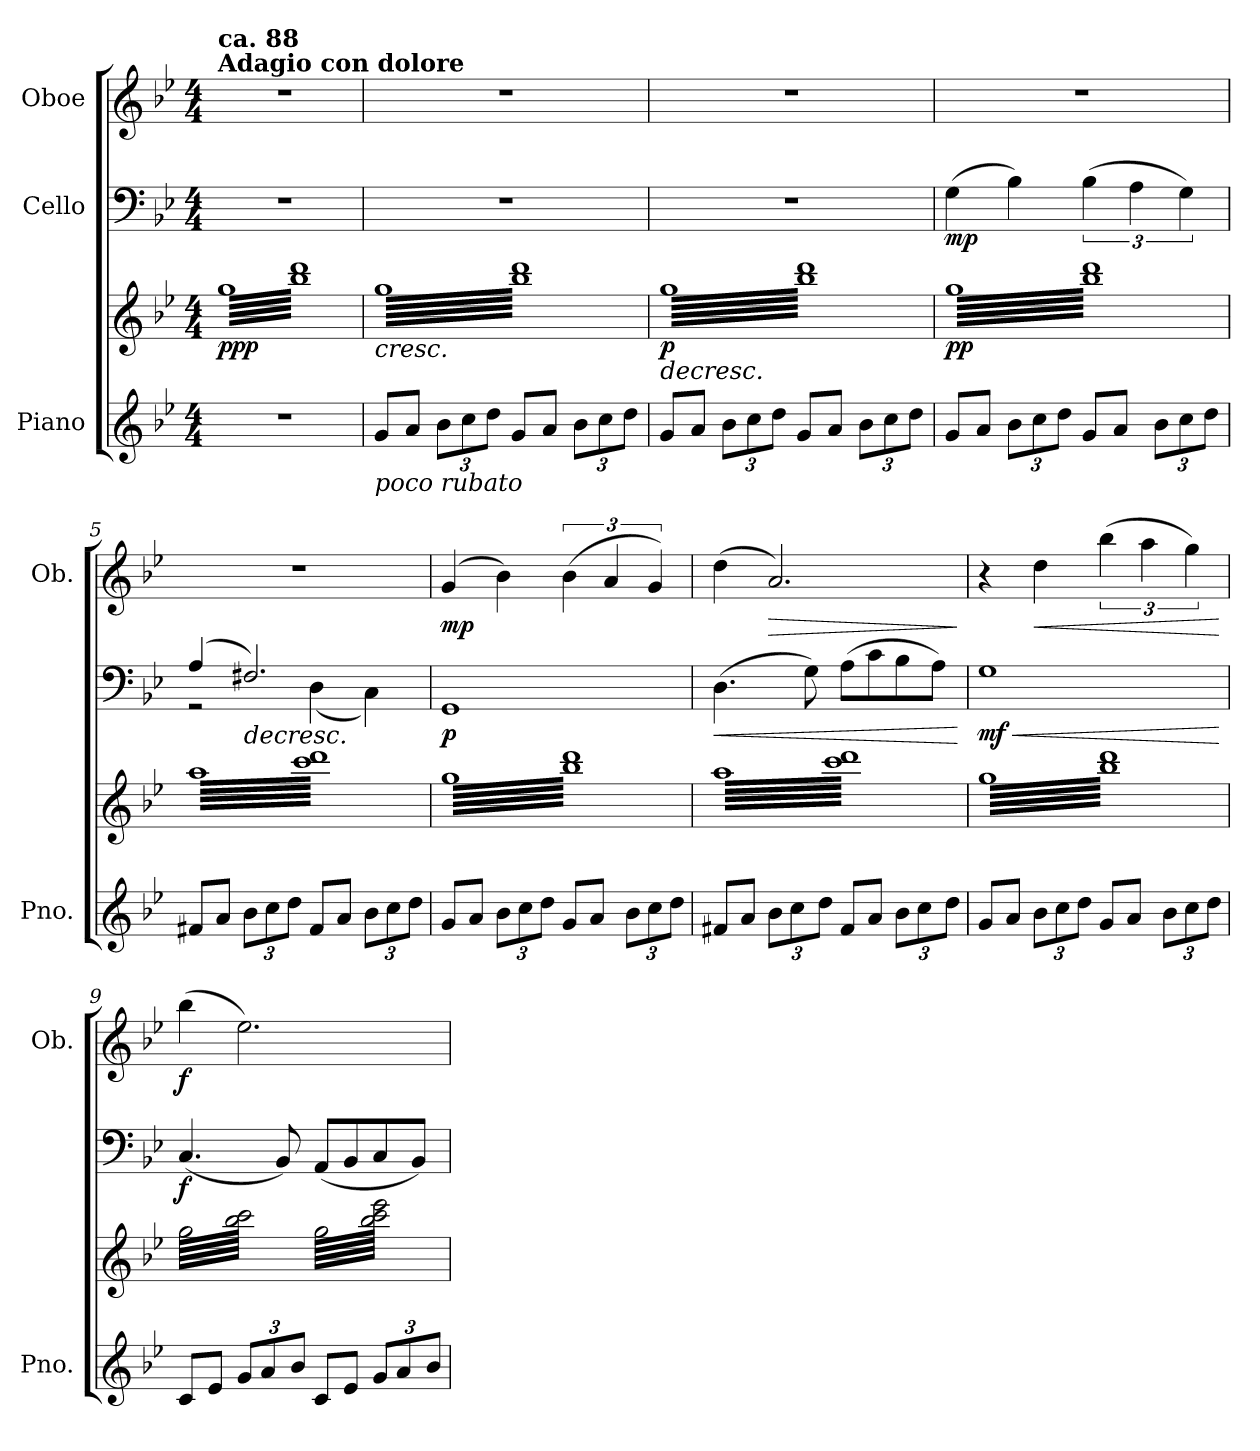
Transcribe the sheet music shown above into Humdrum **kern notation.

**kern	**kern	**dynam	**kern	**dynam	**kern	**dynam
*part3	*part3	*part3	*part2	*part2	*part1	*part1
*staff4	*staff3	*staff3/4	*staff2	*staff2	*staff1	*staff1
*I"Piano	*	*	*I"Cello	*	*I"Oboe	*
*I'Pno.	*	*	*	*	*I'Ob.	*
*clefG2	*clefG2	*	*clefF4	*	*clefG2	*
*k[b-e-]	*k[b-e-]	*	*k[b-e-]	*	*k[b-e-]	*
*M4/4	*M4/4	*	*M4/4	*	*M4/4	*
=1	=1	=1	=1	=1	=1	=1
!	!	!	!	!	!LO:TX:a:B:t=Adagio con dolore	!
!	!	!	!	!	!LO:TX:a:B:t=ca. 88	!
!	!	!LO:DY:b	!	!	!	!
*	*tremolo	*	*	*	*	*
1r	64ggLLLL	ppp	1r	.	1r	.
.	64bb- 64ddd	.	.	.	.	.
.	64gg	.	.	.	.	.
.	64bb- 64ddd	.	.	.	.	.
.	64gg	.	.	.	.	.
.	64bb- 64ddd	.	.	.	.	.
.	64gg	.	.	.	.	.
.	64bb- 64ddd	.	.	.	.	.
.	64gg	.	.	.	.	.
.	64bb- 64ddd	.	.	.	.	.
.	64gg	.	.	.	.	.
.	64bb- 64ddd	.	.	.	.	.
.	64gg	.	.	.	.	.
.	64bb- 64ddd	.	.	.	.	.
.	64gg	.	.	.	.	.
.	64bb- 64ddd	.	.	.	.	.
.	64gg	.	.	.	.	.
.	64bb- 64ddd	.	.	.	.	.
.	64gg	.	.	.	.	.
.	64bb- 64ddd	.	.	.	.	.
.	64gg	.	.	.	.	.
.	64bb- 64ddd	.	.	.	.	.
.	64gg	.	.	.	.	.
.	64bb- 64ddd	.	.	.	.	.
.	64gg	.	.	.	.	.
.	64bb- 64ddd	.	.	.	.	.
.	64gg	.	.	.	.	.
.	64bb- 64ddd	.	.	.	.	.
.	64gg	.	.	.	.	.
.	64bb- 64ddd	.	.	.	.	.
.	64gg	.	.	.	.	.
.	64bb- 64ddd	.	.	.	.	.
.	64gg	.	.	.	.	.
.	64bb- 64ddd	.	.	.	.	.
.	64gg	.	.	.	.	.
.	64bb- 64ddd	.	.	.	.	.
.	64gg	.	.	.	.	.
.	64bb- 64ddd	.	.	.	.	.
.	64gg	.	.	.	.	.
.	64bb- 64ddd	.	.	.	.	.
.	64gg	.	.	.	.	.
.	64bb- 64ddd	.	.	.	.	.
.	64gg	.	.	.	.	.
.	64bb- 64ddd	.	.	.	.	.
.	64gg	.	.	.	.	.
.	64bb- 64ddd	.	.	.	.	.
.	64gg	.	.	.	.	.
.	64bb- 64ddd	.	.	.	.	.
.	64gg	.	.	.	.	.
.	64bb- 64ddd	.	.	.	.	.
.	64gg	.	.	.	.	.
.	64bb- 64ddd	.	.	.	.	.
.	64gg	.	.	.	.	.
.	64bb- 64ddd	.	.	.	.	.
.	64gg	.	.	.	.	.
.	64bb- 64ddd	.	.	.	.	.
.	64gg	.	.	.	.	.
.	64bb- 64ddd	.	.	.	.	.
.	64gg	.	.	.	.	.
.	64bb- 64ddd	.	.	.	.	.
.	64gg	.	.	.	.	.
.	64bb- 64ddd	.	.	.	.	.
.	64gg	.	.	.	.	.
.	64bb- 64dddJJJJ	.	.	.	.	.
=2	=2	=2	=2	=2	=2	=2
!LO:TX:b:i:t=poco rubato	!	!	!	!	!	!
!	!	!LO:HP:b	!	!	!	!
8g/L	64ggLLLL	<	1r	.	1r	.
.	64bb- 64ddd	.	.	.	.	.
.	64gg	.	.	.	.	.
.	64bb- 64ddd	.	.	.	.	.
.	64gg	.	.	.	.	.
.	64bb- 64ddd	.	.	.	.	.
.	64gg	.	.	.	.	.
.	64bb- 64ddd	.	.	.	.	.
8a/J	64gg	.	.	.	.	.
.	64bb- 64ddd	.	.	.	.	.
.	64gg	.	.	.	.	.
.	64bb- 64ddd	.	.	.	.	.
.	64gg	.	.	.	.	.
.	64bb- 64ddd	.	.	.	.	.
.	64gg	.	.	.	.	.
.	64bb- 64ddd	.	.	.	.	.
*Xbrackettup	*	*	*	*	*	*
12b-\L	64gg	.	.	.	.	.
.	64bb- 64ddd	.	.	.	.	.
.	64gg	.	.	.	.	.
.	64bb- 64ddd	.	.	.	.	.
.	64gg	.	.	.	.	.
.	64bb- 64ddd	.	.	.	.	.
12cc\	.	.	.	.	.	.
.	64gg	.	.	.	.	.
.	64bb- 64ddd	.	.	.	.	.
.	64gg	.	.	.	.	.
.	64bb- 64ddd	.	.	.	.	.
.	64gg	.	.	.	.	.
12dd\J	.	.	.	.	.	.
.	64bb- 64ddd	.	.	.	.	.
.	64gg	.	.	.	.	.
.	64bb- 64ddd	.	.	.	.	.
.	64gg	.	.	.	.	.
.	64bb- 64ddd	.	.	.	.	.
8g/L	64gg	.	.	.	.	.
.	64bb- 64ddd	.	.	.	.	.
.	64gg	.	.	.	.	.
.	64bb- 64ddd	.	.	.	.	.
.	64gg	.	.	.	.	.
.	64bb- 64ddd	.	.	.	.	.
.	64gg	.	.	.	.	.
.	64bb- 64ddd	.	.	.	.	.
8a/J	64gg	.	.	.	.	.
.	64bb- 64ddd	.	.	.	.	.
.	64gg	.	.	.	.	.
.	64bb- 64ddd	.	.	.	.	.
.	64gg	.	.	.	.	.
.	64bb- 64ddd	.	.	.	.	.
.	64gg	.	.	.	.	.
.	64bb- 64ddd	.	.	.	.	.
12b-\L	64gg	.	.	.	.	.
.	64bb- 64ddd	.	.	.	.	.
.	64gg	.	.	.	.	.
.	64bb- 64ddd	.	.	.	.	.
.	64gg	.	.	.	.	.
.	64bb- 64ddd	.	.	.	.	.
12cc\	.	.	.	.	.	.
.	64gg	.	.	.	.	.
.	64bb- 64ddd	.	.	.	.	.
.	64gg	.	.	.	.	.
.	64bb- 64ddd	.	.	.	.	.
.	64gg	.	.	.	.	.
12dd\J	.	.	.	.	.	.
.	64bb- 64ddd	.	.	.	.	.
.	64gg	.	.	.	.	.
.	64bb- 64ddd	.	.	.	.	.
.	64gg	.	.	.	.	.
.	64bb- 64dddJJJJ	.	.	.	.	.
=3	=3	=3	=3	=3	=3	=3
!	!	!LO:HP:b	!	!	!	!
!	!	!LO:DY:n=1:b	!	!	!	!
8g/L	64ggLLLL	> p	1r	.	1r	.
.	64bb- 64ddd	.	.	.	.	.
.	64gg	.	.	.	.	.
.	64bb- 64ddd	.	.	.	.	.
.	64gg	.	.	.	.	.
.	64bb- 64ddd	.	.	.	.	.
.	64gg	.	.	.	.	.
.	64bb- 64ddd	.	.	.	.	.
8a/J	64gg	.	.	.	.	.
.	64bb- 64ddd	.	.	.	.	.
.	64gg	.	.	.	.	.
.	64bb- 64ddd	.	.	.	.	.
.	64gg	.	.	.	.	.
.	64bb- 64ddd	.	.	.	.	.
.	64gg	.	.	.	.	.
.	64bb- 64ddd	.	.	.	.	.
12b-\L	64gg	.	.	.	.	.
.	64bb- 64ddd	.	.	.	.	.
.	64gg	.	.	.	.	.
.	64bb- 64ddd	.	.	.	.	.
.	64gg	.	.	.	.	.
.	64bb- 64ddd	.	.	.	.	.
12cc\	.	.	.	.	.	.
.	64gg	.	.	.	.	.
.	64bb- 64ddd	.	.	.	.	.
.	64gg	.	.	.	.	.
.	64bb- 64ddd	.	.	.	.	.
.	64gg	.	.	.	.	.
12dd\J	.	.	.	.	.	.
.	64bb- 64ddd	.	.	.	.	.
.	64gg	.	.	.	.	.
.	64bb- 64ddd	.	.	.	.	.
.	64gg	.	.	.	.	.
.	64bb- 64ddd	.	.	.	.	.
8g/L	64gg	.	.	.	.	.
.	64bb- 64ddd	.	.	.	.	.
.	64gg	.	.	.	.	.
.	64bb- 64ddd	.	.	.	.	.
.	64gg	.	.	.	.	.
.	64bb- 64ddd	.	.	.	.	.
.	64gg	.	.	.	.	.
.	64bb- 64ddd	.	.	.	.	.
8a/J	64gg	.	.	.	.	.
.	64bb- 64ddd	.	.	.	.	.
.	64gg	.	.	.	.	.
.	64bb- 64ddd	.	.	.	.	.
.	64gg	.	.	.	.	.
.	64bb- 64ddd	.	.	.	.	.
.	64gg	.	.	.	.	.
.	64bb- 64ddd	.	.	.	.	.
12b-\L	64gg	.	.	.	.	.
.	64bb- 64ddd	.	.	.	.	.
.	64gg	.	.	.	.	.
.	64bb- 64ddd	.	.	.	.	.
.	64gg	.	.	.	.	.
.	64bb- 64ddd	.	.	.	.	.
12cc\	.	.	.	.	.	.
.	64gg	.	.	.	.	.
.	64bb- 64ddd	.	.	.	.	.
.	64gg	.	.	.	.	.
.	64bb- 64ddd	.	.	.	.	.
.	64gg	.	.	.	.	.
12dd\J	.	.	.	.	.	.
.	64bb- 64ddd	.	.	.	.	.
.	64gg	.	.	.	.	.
.	64bb- 64ddd	.	.	.	.	.
.	64gg	.	.	.	.	.
.	64bb- 64dddJJJJ	.	.	.	.	.
.	.	[	.	.	.	.
=4	=4	=4	=4	=4	=4	=4
!	!	!LO:DY:b	!	!LO:DY:b	!	!
8g/L	64ggLLLL	pp	(4G\	mp	1r	.
.	64bb- 64ddd	.	.	.	.	.
.	64gg	.	.	.	.	.
.	64bb- 64ddd	.	.	.	.	.
.	64gg	.	.	.	.	.
.	64bb- 64ddd	.	.	.	.	.
.	64gg	.	.	.	.	.
.	64bb- 64ddd	.	.	.	.	.
8a/J	64gg	.	.	.	.	.
.	64bb- 64ddd	.	.	.	.	.
.	64gg	.	.	.	.	.
.	64bb- 64ddd	.	.	.	.	.
.	64gg	.	.	.	.	.
.	64bb- 64ddd	.	.	.	.	.
.	64gg	.	.	.	.	.
.	64bb- 64ddd	.	.	.	.	.
12b-\L	64gg	.	4B-\)	.	.	.
.	64bb- 64ddd	.	.	.	.	.
.	64gg	.	.	.	.	.
.	64bb- 64ddd	.	.	.	.	.
.	64gg	.	.	.	.	.
.	64bb- 64ddd	.	.	.	.	.
12cc\	.	.	.	.	.	.
.	64gg	.	.	.	.	.
.	64bb- 64ddd	.	.	.	.	.
.	64gg	.	.	.	.	.
.	64bb- 64ddd	.	.	.	.	.
.	64gg	.	.	.	.	.
12dd\J	.	.	.	.	.	.
.	64bb- 64ddd	.	.	.	.	.
.	64gg	.	.	.	.	.
.	64bb- 64ddd	.	.	.	.	.
.	64gg	.	.	.	.	.
.	64bb- 64ddd	.	.	.	.	.
8g/L	64gg	.	(6B-\	.	.	.
.	64bb- 64ddd	.	.	.	.	.
.	64gg	.	.	.	.	.
.	64bb- 64ddd	.	.	.	.	.
.	64gg	.	.	.	.	.
.	64bb- 64ddd	.	.	.	.	.
.	64gg	.	.	.	.	.
.	64bb- 64ddd	.	.	.	.	.
8a/J	64gg	.	.	.	.	.
.	64bb- 64ddd	.	.	.	.	.
.	64gg	.	.	.	.	.
.	.	.	6A\	.	.	.
.	64bb- 64ddd	.	.	.	.	.
.	64gg	.	.	.	.	.
.	64bb- 64ddd	.	.	.	.	.
.	64gg	.	.	.	.	.
.	64bb- 64ddd	.	.	.	.	.
12b-\L	64gg	.	.	.	.	.
.	64bb- 64ddd	.	.	.	.	.
.	64gg	.	.	.	.	.
.	64bb- 64ddd	.	.	.	.	.
.	64gg	.	.	.	.	.
.	64bb- 64ddd	.	.	.	.	.
12cc\	.	.	6G\)	.	.	.
.	64gg	.	.	.	.	.
.	64bb- 64ddd	.	.	.	.	.
.	64gg	.	.	.	.	.
.	64bb- 64ddd	.	.	.	.	.
.	64gg	.	.	.	.	.
12dd\J	.	.	.	.	.	.
.	64bb- 64ddd	.	.	.	.	.
.	64gg	.	.	.	.	.
.	64bb- 64ddd	.	.	.	.	.
.	64gg	.	.	.	.	.
.	64bb- 64dddJJJJ	.	.	.	.	.
!!LO:LB:g=z
=5	=5	=5	=5	=5	=5	=5
*	*	*	*^	*	*	*
8f#X/L	64aaLLLL	.	(4A/	2r	.	1r	.
.	64ccc 64ddd	.	.	.	.	.	.
.	64aa	.	.	.	.	.	.
.	64ccc 64ddd	.	.	.	.	.	.
.	64aa	.	.	.	.	.	.
.	64ccc 64ddd	.	.	.	.	.	.
.	64aa	.	.	.	.	.	.
.	64ccc 64ddd	.	.	.	.	.	.
8a/J	64aa	.	.	.	.	.	.
.	64ccc 64ddd	.	.	.	.	.	.
.	64aa	.	.	.	.	.	.
.	64ccc 64ddd	.	.	.	.	.	.
.	64aa	.	.	.	.	.	.
.	64ccc 64ddd	.	.	.	.	.	.
.	64aa	.	.	.	.	.	.
.	64ccc 64ddd	.	.	.	.	.	.
!	!	!	!	!	!LO:HP:b	!	!
12b-\L	64aa	.	2.F#X/)	.	>	.	.
.	64ccc 64ddd	.	.	.	.	.	.
.	64aa	.	.	.	.	.	.
.	64ccc 64ddd	.	.	.	.	.	.
.	64aa	.	.	.	.	.	.
.	64ccc 64ddd	.	.	.	.	.	.
12cc\	.	.	.	.	.	.	.
.	64aa	.	.	.	.	.	.
.	64ccc 64ddd	.	.	.	.	.	.
.	64aa	.	.	.	.	.	.
.	64ccc 64ddd	.	.	.	.	.	.
.	64aa	.	.	.	.	.	.
12dd\J	.	.	.	.	.	.	.
.	64ccc 64ddd	.	.	.	.	.	.
.	64aa	.	.	.	.	.	.
.	64ccc 64ddd	.	.	.	.	.	.
.	64aa	.	.	.	.	.	.
.	64ccc 64ddd	.	.	.	.	.	.
8f#/L	64aa	.	.	(4D\	.	.	.
.	64ccc 64ddd	.	.	.	.	.	.
.	64aa	.	.	.	.	.	.
.	64ccc 64ddd	.	.	.	.	.	.
.	64aa	.	.	.	.	.	.
.	64ccc 64ddd	.	.	.	.	.	.
.	64aa	.	.	.	.	.	.
.	64ccc 64ddd	.	.	.	.	.	.
8a/J	64aa	.	.	.	.	.	.
.	64ccc 64ddd	.	.	.	.	.	.
.	64aa	.	.	.	.	.	.
.	64ccc 64ddd	.	.	.	.	.	.
.	64aa	.	.	.	.	.	.
.	64ccc 64ddd	.	.	.	.	.	.
.	64aa	.	.	.	.	.	.
.	64ccc 64ddd	.	.	.	.	.	.
12b-\L	64aa	.	.	4C\)	.	.	.
.	64ccc 64ddd	.	.	.	.	.	.
.	64aa	.	.	.	.	.	.
.	64ccc 64ddd	.	.	.	.	.	.
.	64aa	.	.	.	.	.	.
.	64ccc 64ddd	.	.	.	.	.	.
12cc\	.	.	.	.	.	.	.
.	64aa	.	.	.	.	.	.
.	64ccc 64ddd	.	.	.	.	.	.
.	64aa	.	.	.	.	.	.
.	64ccc 64ddd	.	.	.	.	.	.
.	64aa	.	.	.	.	.	.
12dd\J	.	.	.	.	.	.	.
.	64ccc 64ddd	.	.	.	.	.	.
.	64aa	.	.	.	.	.	.
.	64ccc 64ddd	.	.	.	.	.	.
.	64aa	.	.	.	.	.	.
.	64ccc 64dddJJJJ	.	.	.	.	.	.
*	*	*	*v	*v	*	*	*
=6	=6	=6	=6	=6	=6	=6
!	!	!	!	!LO:DY:b	!	!LO:DY:b
8g/L	64ggLLLL	.	1GG	p	(4g/	mp
.	64bb- 64ddd	.	.	.	.	.
.	64gg	.	.	.	.	.
.	64bb- 64ddd	.	.	.	.	.
.	64gg	.	.	.	.	.
.	64bb- 64ddd	.	.	.	.	.
.	64gg	.	.	.	.	.
.	64bb- 64ddd	.	.	.	.	.
8a/J	64gg	.	.	.	.	.
.	64bb- 64ddd	.	.	.	.	.
.	64gg	.	.	.	.	.
.	64bb- 64ddd	.	.	.	.	.
.	64gg	.	.	.	.	.
.	64bb- 64ddd	.	.	.	.	.
.	64gg	.	.	.	.	.
.	64bb- 64ddd	.	.	.	.	.
12b-\L	64gg	.	.	.	4b-\)	.
.	64bb- 64ddd	.	.	.	.	.
.	64gg	.	.	.	.	.
.	64bb- 64ddd	.	.	.	.	.
.	64gg	.	.	.	.	.
.	64bb- 64ddd	.	.	.	.	.
12cc\	.	.	.	.	.	.
.	64gg	.	.	.	.	.
.	64bb- 64ddd	.	.	.	.	.
.	64gg	.	.	.	.	.
.	64bb- 64ddd	.	.	.	.	.
.	64gg	.	.	.	.	.
12dd\J	.	.	.	.	.	.
.	64bb- 64ddd	.	.	.	.	.
.	64gg	.	.	.	.	.
.	64bb- 64ddd	.	.	.	.	.
.	64gg	.	.	.	.	.
.	64bb- 64ddd	.	.	.	.	.
8g/L	64gg	.	.	.	(6b-\	.
.	64bb- 64ddd	.	.	.	.	.
.	64gg	.	.	.	.	.
.	64bb- 64ddd	.	.	.	.	.
.	64gg	.	.	.	.	.
.	64bb- 64ddd	.	.	.	.	.
.	64gg	.	.	.	.	.
.	64bb- 64ddd	.	.	.	.	.
8a/J	64gg	.	.	.	.	.
.	64bb- 64ddd	.	.	.	.	.
.	64gg	.	.	.	.	.
.	.	.	.	.	6a/	.
.	64bb- 64ddd	.	.	.	.	.
.	64gg	.	.	.	.	.
.	64bb- 64ddd	.	.	.	.	.
.	64gg	.	.	.	.	.
.	64bb- 64ddd	.	.	.	.	.
12b-\L	64gg	.	.	.	.	.
.	64bb- 64ddd	.	.	.	.	.
.	64gg	.	.	.	.	.
.	64bb- 64ddd	.	.	.	.	.
.	64gg	.	.	.	.	.
.	64bb- 64ddd	.	.	.	.	.
12cc\	.	.	.	.	6g/)	.
.	64gg	.	.	.	.	.
.	64bb- 64ddd	.	.	.	.	.
.	64gg	.	.	.	.	.
.	64bb- 64ddd	.	.	.	.	.
.	64gg	.	.	.	.	.
12dd\J	.	.	.	.	.	.
.	64bb- 64ddd	.	.	.	.	.
.	64gg	.	.	.	.	.
.	64bb- 64ddd	.	.	.	.	.
.	64gg	.	.	.	.	.
.	64bb- 64dddJJJJ	.	.	.	.	.
=7	=7	=7	=7	=7	=7	=7
!	!	!	!	!LO:HP:b	!	!
8f#X/L	64aaLLLL	.	(4.D\	<	(4dd\	.
.	64ccc 64ddd	.	.	.	.	.
.	64aa	.	.	.	.	.
.	64ccc 64ddd	.	.	.	.	.
.	64aa	.	.	.	.	.
.	64ccc 64ddd	.	.	.	.	.
.	64aa	.	.	.	.	.
.	64ccc 64ddd	.	.	.	.	.
8a/J	64aa	.	.	.	.	.
.	64ccc 64ddd	.	.	.	.	.
.	64aa	.	.	.	.	.
.	64ccc 64ddd	.	.	.	.	.
.	64aa	.	.	.	.	.
.	64ccc 64ddd	.	.	.	.	.
.	64aa	.	.	.	.	.
.	64ccc 64ddd	.	.	.	.	.
!	!	!	!	!	!	!LO:HP:b
12b-\L	64aa	.	.	.	2.a/)	>
.	64ccc 64ddd	.	.	.	.	.
.	64aa	.	.	.	.	.
.	64ccc 64ddd	.	.	.	.	.
.	64aa	.	.	.	.	.
.	64ccc 64ddd	.	.	.	.	.
12cc\	.	.	.	.	.	.
.	64aa	.	.	.	.	.
.	64ccc 64ddd	.	.	.	.	.
.	64aa	.	8G\)	.	.	.
.	64ccc 64ddd	.	.	.	.	.
.	64aa	.	.	.	.	.
12dd\J	.	.	.	.	.	.
.	64ccc 64ddd	.	.	.	.	.
.	64aa	.	.	.	.	.
.	64ccc 64ddd	.	.	.	.	.
.	64aa	.	.	.	.	.
.	64ccc 64ddd	.	.	.	.	.
8f#/L	64aa	.	(8A\L	.	.	.
.	64ccc 64ddd	.	.	.	.	.
.	64aa	.	.	.	.	.
.	64ccc 64ddd	.	.	.	.	.
.	64aa	.	.	.	.	.
.	64ccc 64ddd	.	.	.	.	.
.	64aa	.	.	.	.	.
.	64ccc 64ddd	.	.	.	.	.
8a/J	64aa	.	8c\	.	.	.
.	64ccc 64ddd	.	.	.	.	.
.	64aa	.	.	.	.	.
.	64ccc 64ddd	.	.	.	.	.
.	64aa	.	.	.	.	.
.	64ccc 64ddd	.	.	.	.	.
.	64aa	.	.	.	.	.
.	64ccc 64ddd	.	.	.	.	.
12b-\L	64aa	.	8B-\	.	.	.
.	64ccc 64ddd	.	.	.	.	.
.	64aa	.	.	.	.	.
.	64ccc 64ddd	.	.	.	.	.
.	64aa	.	.	.	.	.
.	64ccc 64ddd	.	.	.	.	.
12cc\	.	.	.	.	.	.
.	64aa	.	.	.	.	.
.	64ccc 64ddd	.	.	.	.	.
.	64aa	.	8A\J)	.	.	.
.	64ccc 64ddd	.	.	.	.	.
.	64aa	.	.	.	.	.
12dd\J	.	.	.	.	.	.
.	64ccc 64ddd	.	.	.	.	.
.	64aa	.	.	.	.	.
.	64ccc 64ddd	.	.	.	.	.
.	64aa	.	.	.	.	.
.	64ccc 64dddJJJJ	.	.	.	.	.
.	.	.	.	] [	.	]
!!LO:LB:g=z
=8	=8	=8	=8	=8	=8	=8
!	!	!	!	!LO:HP:b	!	!
!	!	!	!	!LO:DY:n=1:b	!	!
8g/L	64ggLLLL	.	1G	< mf	4r	.
.	64bb- 64ddd	.	.	.	.	.
.	64gg	.	.	.	.	.
.	64bb- 64ddd	.	.	.	.	.
.	64gg	.	.	.	.	.
.	64bb- 64ddd	.	.	.	.	.
.	64gg	.	.	.	.	.
.	64bb- 64ddd	.	.	.	.	.
8a/J	64gg	.	.	.	.	.
.	64bb- 64ddd	.	.	.	.	.
.	64gg	.	.	.	.	.
.	64bb- 64ddd	.	.	.	.	.
.	64gg	.	.	.	.	.
.	64bb- 64ddd	.	.	.	.	.
.	64gg	.	.	.	.	.
.	64bb- 64ddd	.	.	.	.	.
!	!	!	!	!	!	!LO:HP:b
12b-\L	64gg	.	.	.	4dd\	<
.	64bb- 64ddd	.	.	.	.	.
.	64gg	.	.	.	.	.
.	64bb- 64ddd	.	.	.	.	.
.	64gg	.	.	.	.	.
.	64bb- 64ddd	.	.	.	.	.
12cc\	.	.	.	.	.	.
.	64gg	.	.	.	.	.
.	64bb- 64ddd	.	.	.	.	.
.	64gg	.	.	.	.	.
.	64bb- 64ddd	.	.	.	.	.
.	64gg	.	.	.	.	.
12dd\J	.	.	.	.	.	.
.	64bb- 64ddd	.	.	.	.	.
.	64gg	.	.	.	.	.
.	64bb- 64ddd	.	.	.	.	.
.	64gg	.	.	.	.	.
.	64bb- 64ddd	.	.	.	.	.
8g/L	64gg	.	.	.	(6bb-\	.
.	64bb- 64ddd	.	.	.	.	.
.	64gg	.	.	.	.	.
.	64bb- 64ddd	.	.	.	.	.
.	64gg	.	.	.	.	.
.	64bb- 64ddd	.	.	.	.	.
.	64gg	.	.	.	.	.
.	64bb- 64ddd	.	.	.	.	.
8a/J	64gg	.	.	.	.	.
.	64bb- 64ddd	.	.	.	.	.
.	64gg	.	.	.	.	.
.	.	.	.	.	6aa\	.
.	64bb- 64ddd	.	.	.	.	.
.	64gg	.	.	.	.	.
.	64bb- 64ddd	.	.	.	.	.
.	64gg	.	.	.	.	.
.	64bb- 64ddd	.	.	.	.	.
12b-\L	64gg	.	.	.	.	.
.	64bb- 64ddd	.	.	.	.	.
.	64gg	.	.	.	.	.
.	64bb- 64ddd	.	.	.	.	.
.	64gg	.	.	.	.	.
.	64bb- 64ddd	.	.	.	.	.
12cc\	.	.	.	.	6gg\)	.
.	64gg	.	.	.	.	.
.	64bb- 64ddd	.	.	.	.	.
.	64gg	.	.	.	.	.
.	64bb- 64ddd	.	.	.	.	.
.	64gg	.	.	.	.	.
12dd\J	.	.	.	.	.	.
.	64bb- 64ddd	.	.	.	.	.
.	64gg	.	.	.	.	.
.	64bb- 64ddd	.	.	.	.	.
.	64gg	.	.	.	.	.
.	64bb- 64dddJJJJ	.	.	.	.	.
.	.	]	.	[	.	[
=9	=9	=9	=9	=9	=9	=9
!	!	!	!	!LO:DY:b	!	!LO:DY:b
8c/L	64gg\LLLL	.	(4.C/	f	(4bb-\	f
.	64bb-\ 64ccc\	.	.	.	.	.
.	64gg\	.	.	.	.	.
.	64bb-\ 64ccc\	.	.	.	.	.
.	64gg\	.	.	.	.	.
.	64bb-\ 64ccc\	.	.	.	.	.
.	64gg\	.	.	.	.	.
.	64bb-\ 64ccc\	.	.	.	.	.
8e-/J	64gg\	.	.	.	.	.
.	64bb-\ 64ccc\	.	.	.	.	.
.	64gg\	.	.	.	.	.
.	64bb-\ 64ccc\	.	.	.	.	.
.	64gg\	.	.	.	.	.
.	64bb-\ 64ccc\	.	.	.	.	.
.	64gg\	.	.	.	.	.
.	64bb-\ 64ccc\	.	.	.	.	.
12g/L	64gg\	.	.	.	2.ee-\)	.
.	64bb-\ 64ccc\	.	.	.	.	.
.	64gg\	.	.	.	.	.
.	64bb-\ 64ccc\	.	.	.	.	.
.	64gg\	.	.	.	.	.
.	64bb-\ 64ccc\	.	.	.	.	.
12a/	.	.	.	.	.	.
.	64gg\	.	.	.	.	.
.	64bb-\ 64ccc\	.	.	.	.	.
.	64gg\	.	8BB-/)	.	.	.
.	64bb-\ 64ccc\	.	.	.	.	.
.	64gg\	.	.	.	.	.
12b-/J	.	.	.	.	.	.
.	64bb-\ 64ccc\	.	.	.	.	.
.	64gg\	.	.	.	.	.
.	64bb-\ 64ccc\	.	.	.	.	.
.	64gg\	.	.	.	.	.
.	64bb-\ 64ccc\JJJJ	.	.	.	.	.
8c/L	64gg\LLLL	.	(8AA/L	.	.	.
.	64bb-\ 64ccc\ 64eee-\	.	.	.	.	.
.	64gg\	.	.	.	.	.
.	64bb-\ 64ccc\ 64eee-\	.	.	.	.	.
.	64gg\	.	.	.	.	.
.	64bb-\ 64ccc\ 64eee-\	.	.	.	.	.
.	64gg\	.	.	.	.	.
.	64bb-\ 64ccc\ 64eee-\	.	.	.	.	.
8e-/J	64gg\	.	8BB-/	.	.	.
.	64bb-\ 64ccc\ 64eee-\	.	.	.	.	.
.	64gg\	.	.	.	.	.
.	64bb-\ 64ccc\ 64eee-\	.	.	.	.	.
.	64gg\	.	.	.	.	.
.	64bb-\ 64ccc\ 64eee-\	.	.	.	.	.
.	64gg\	.	.	.	.	.
.	64bb-\ 64ccc\ 64eee-\	.	.	.	.	.
12g/L	64gg\	.	8C/	.	.	.
.	64bb-\ 64ccc\ 64eee-\	.	.	.	.	.
.	64gg\	.	.	.	.	.
.	64bb-\ 64ccc\ 64eee-\	.	.	.	.	.
.	64gg\	.	.	.	.	.
.	64bb-\ 64ccc\ 64eee-\	.	.	.	.	.
12a/	.	.	.	.	.	.
.	64gg\	.	.	.	.	.
.	64bb-\ 64ccc\ 64eee-\	.	.	.	.	.
.	64gg\	.	8BB-/J)	.	.	.
.	64bb-\ 64ccc\ 64eee-\	.	.	.	.	.
.	64gg\	.	.	.	.	.
12b-/J	.	.	.	.	.	.
.	64bb-\ 64ccc\ 64eee-\	.	.	.	.	.
.	64gg\	.	.	.	.	.
.	64bb-\ 64ccc\ 64eee-\	.	.	.	.	.
.	64gg\	.	.	.	.	.
.	64bb-\ 64ccc\ 64eee-\JJJJ	.	.	.	.	.
*	*Xtremolo	*	*	*	*	*
.	.	.	.	.	.	.
.	.	.	.	.	.	.
.	.	.	.	.	.	.
.	.	.	.	.	.	.
.	.	.	.	.	.	.
.	.	.	.	.	.	.
.	.	.	.	.	.	.
.	.	.	.	.	.	.
.	.	.	.	.	.	.
.	.	.	.	.	.	.
.	.	.	.	.	.	.
.	.	.	.	.	.	.
.	.	.	.	.	.	.
.	.	.	.	.	.	.
.	.	.	.	.	.	.
.	.	.	.	.	.	.
=	=	=	=	=	=	=
*-	*-	*-	*-	*-	*-	*-
